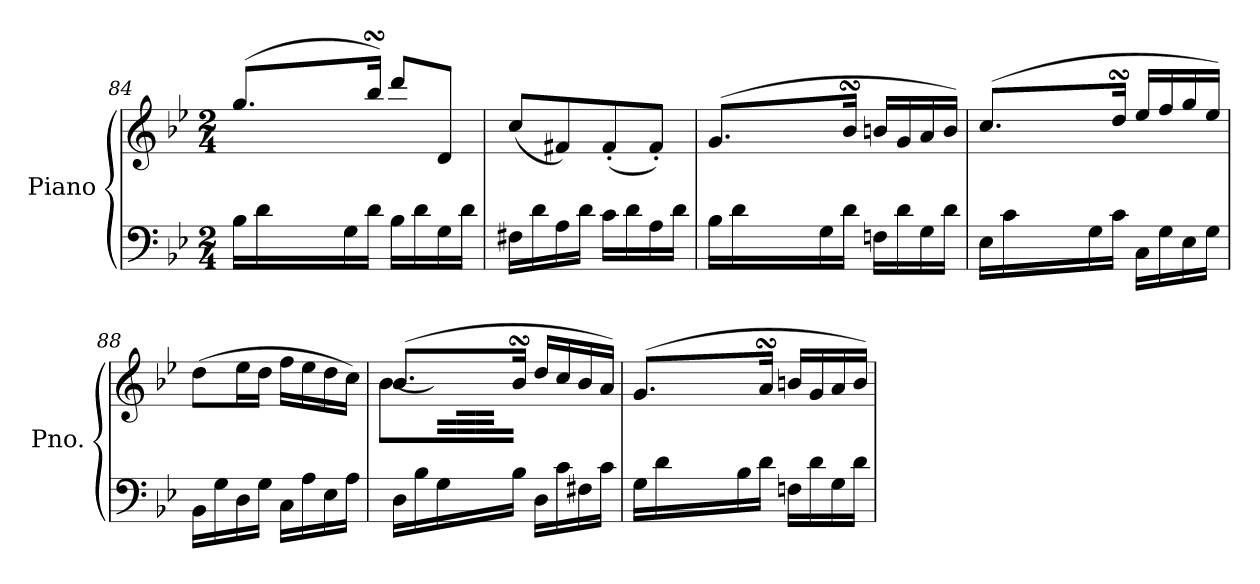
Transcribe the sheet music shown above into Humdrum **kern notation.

**kern	**kern
*part1	*part1
*staff2	*staff1
*I"Piano	*
*I'Pno.	*
*clefF4	*clefG2
*k[b-e-]	*k[b-e-]
*B-:	*B-:
*M2/4	*M2/4
=84	=84
*	*^
16B-\LL	(>8.gg/L	16.ggLLyy
16d\	.	.
*	*	*Xtuplet
.	.	96aaLLyy
.	.	96ggyy
.	.	96ff#XJJyy
16G\	.	16ggyy
16d\JJ	16bb-sSSs/Jk)	16bb-JJyy
16B-\LL	8ddd/L	4ryy
16d\	.	.
16G\	8d/J	.
16d\JJ	.	.
*	*v	*v
=85	=85
16F#X\LL	(<8cc/L
16d\	.
16A\	8f#X/)
16d\JJ	.
16c\LL	(<8f#'/
16d\	.
16A\	8f#'/J)
16d\JJ	.
=86	=86
*	*^
16B-\LL	(>8.g/L	16.gLLyy
16d\	.	.
.	.	96aLLyy
.	.	96gyy
.	.	96f#XJJyy
16G\	.	16gyy
16d\JJ	16b-sSSs/Jk	16b-JJyy
16Fn\LL	16bn/LL	4ryy
16d\	16g/	.
16G\	16a/	.
16d\JJ	16b/JJ)	.
!!LO:LB:g=z	!!
=87	=87	=87
16E-\LL	(>8.cc/L	16.ccLLyy
16c\	.	.
.	.	96ddLLyy
.	.	96ccyy
.	.	96bnJJyy
16G\	.	16ccyy
16c\JJ	16ddsSsS/Jk	16ddJJyy
16C\LL	16ee-/LL	4ryy
16G\	16ff/	.
16E-\	16gg/	.
16G\JJ	16ee-/JJ)	.
*	*v	*v
=88	=88
16BB-\LL	(>8dd\L
16G\	.
16D\	16ee-\L
16G\JJ	16dd\JJ
16C\LL	16ff\LL
16A\	16ee-\
16E-\	16dd\
16A\JJ	16cc\JJ)
=89	=89
*	*^
16D\LL	(>8.b-/L	[8b-L
16B-\	.	.
16G\	.	32b-LLyy]
.	.	96ccLyy
.	.	96b-yy
.	.	96aJJyy
16B-\JJ	16b-sSSs/Jk	16b-JJyy
16D\LL	16dd/LL	4ryy
16c\	16cc/	.
16F#X\	16b-/	.
16c\JJ	16a/JJ)	.
=90	=90	=90
16G\LL	(>8.g/L	16.gLLyy
16d\	.	.
.	.	96aLLyy
.	.	96gyy
.	.	96f#XJJyy
16B-\	.	16gyy
16d\JJ	16asSsS/Jk	16aJJyy
16Fn\LL	16bn/LL	4ryy
16d\	16g/	.
16G\	16a/	.
16d\JJ	16b/JJ)	.
*	*v	*v
=	=
*-	*-
